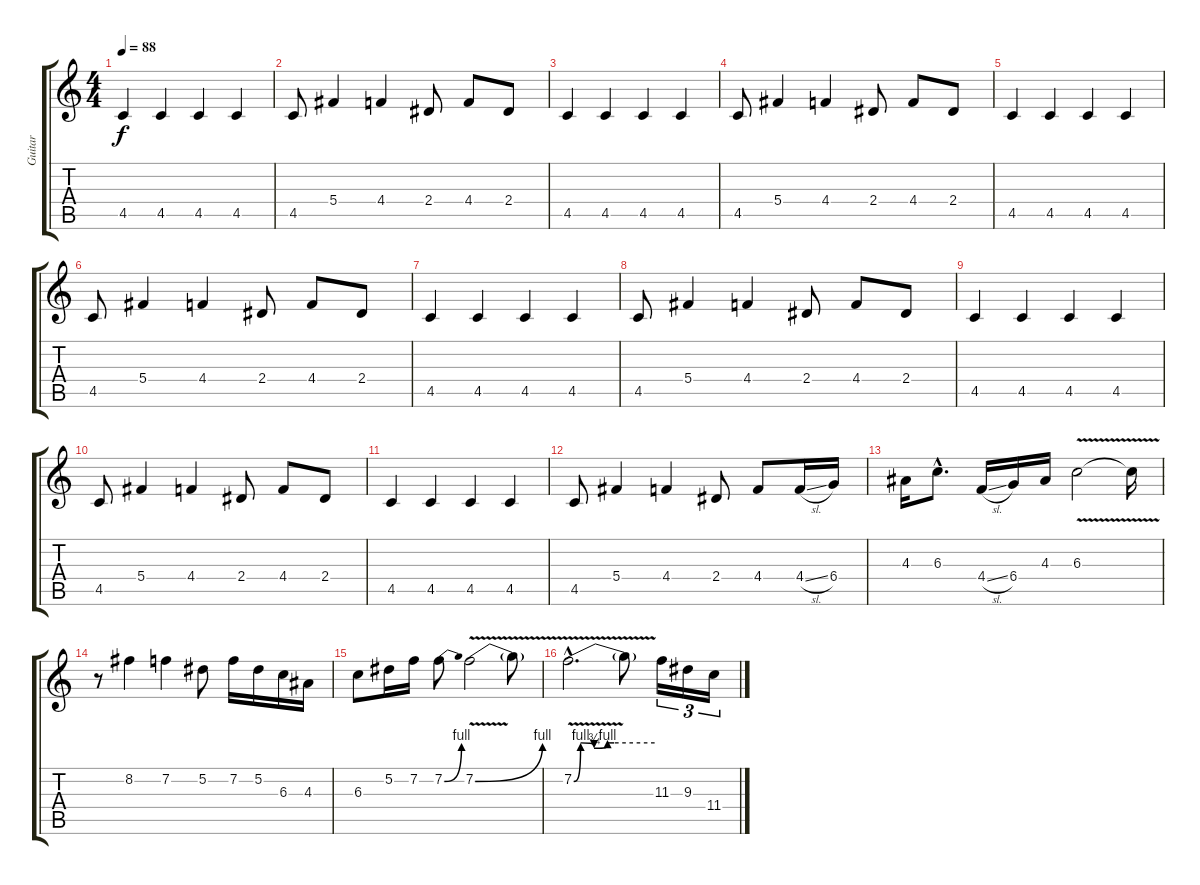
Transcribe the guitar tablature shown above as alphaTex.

\track ("Guitar" "Guitar") {instrument overdrivenguitar}
\staff {score tabs}
\tuning (Eb4 Bb3 Gb3 Db3 Ab2 Eb2) {hide}
\ts (4 4)
\tempo 88
\clef g2
\ks c
4.5.4{dy f} 4.5.4 4.5.4 4.5.4 |
4.5.8 5.4.4 4.4.4 2.4.8 4.4.8 2.4.8 |
4.5.4 4.5.4 4.5.4 4.5.4 |
4.5.8 5.4.4 4.4.4 2.4.8 4.4.8 2.4.8 |
4.5.4 4.5.4 4.5.4 4.5.4 |
4.5.8 5.4.4 4.4.4 2.4.8 4.4.8 2.4.8 |
4.5.4 4.5.4 4.5.4 4.5.4 |
4.5.8 5.4.4 4.4.4 2.4.8 4.4.8 2.4.8 |
4.5.4 4.5.4 4.5.4 4.5.4 |
4.5.8 5.4.4 4.4.4 2.4.8 4.4.8 2.4.8 |
4.5.4 4.5.4 4.5.4 4.5.4 |
4.5.8 5.4.4 4.4.4 2.4.8 4.4.8 4.4{sl}.16 6.4.16 |
4.3.16 6.3{hac}.8{d} 4.4{sl}.16 6.4.16 4.3.16 6.3{v}.2 6.3{t}.16 |
r.8 8.2.4 7.2.4 5.2.8 7.2.16 5.2.16 6.3.16 4.3.16 |
6.3.8 5.2.16 7.2.16 7.2{be (bend 0 0 60 4)}.8 7.2{be (bend 0 0 60 4) v}.2 7.2{t}.8 |
7.2{be (custom 0 0 5 4 15 3 25 4 30 4 60 4) v hac}.2{d} 7.2{t}.8 11.3.16{tu (3 2)} 9.3.16{tu (3 2)} 11.4.16{tu (3 2)}
